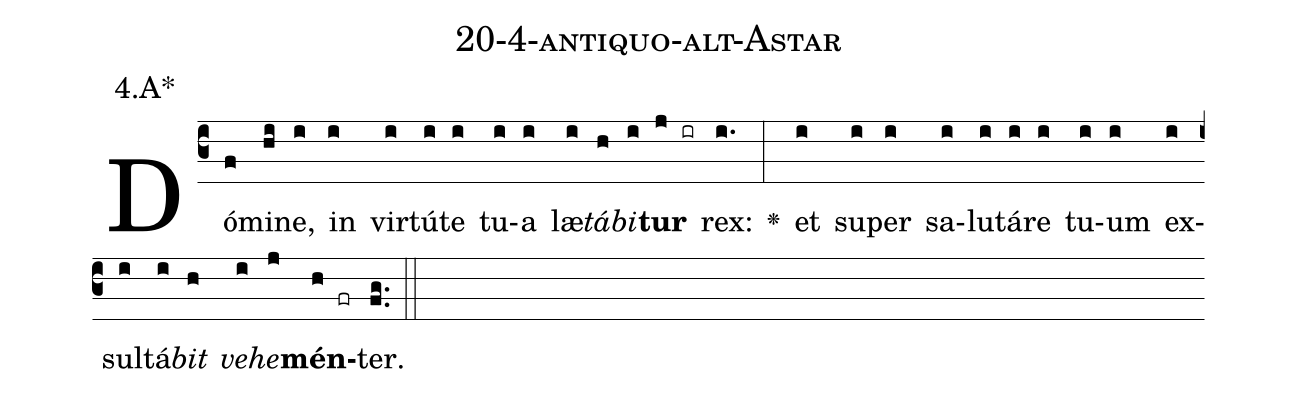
name: 20-4-antiquo-alt-Astar;
annotation: 4.A*;
%%
(c3)Dó(f)mi(hi)ne,(i) in(i) vir(i)tú(i)te(i) tu(i)a(i) læ(i)<i>tá</i>(h)<i>bi</i>(i)<b>tur</b>(j ir) rex:(i.) <v>\greheightstar</v>(:) et(i) su(i)per(i) sa(i)lu(i)tá(i)re(i) tu(i)um(i) ex(i)sul(i)tá(i)<i>bit</i>(h) <i>ve</i>(i)<i>he</i>(j)<b>mén</b>(h fr)ter.(fg..) (::)


%E(i) u(h) o(i) u(j) a(h) e.(fg..) (::)
